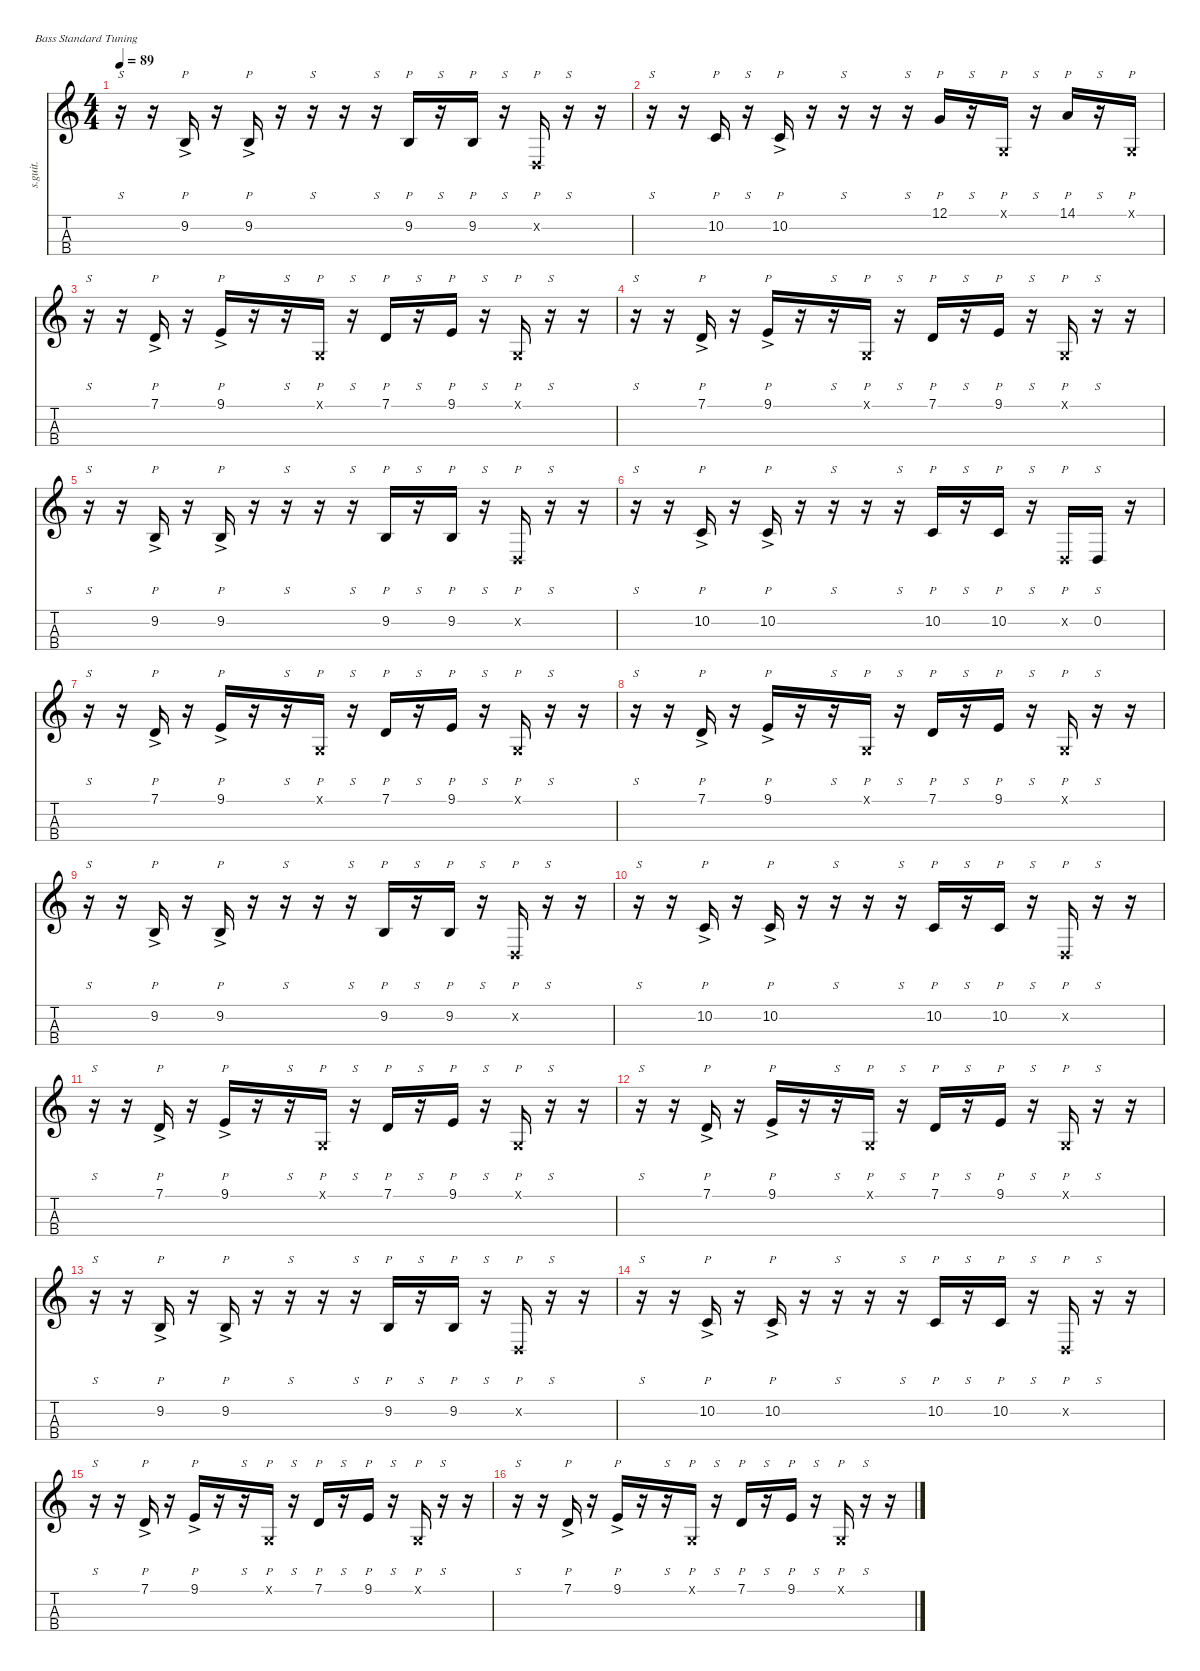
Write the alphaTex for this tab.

\defaultSystemsLayout 4
\hideDynamics
\bracketExtendMode nobrackets
\track ("Flea - Pop Overdub" "s.guit.") {instrument slapbass2}
\staff {score tabs}
\tuning (G2 D2 A1 E1)
\ts (4 4)
\tempo 89
\clef g2
\ks c
r.16{s dy f} r.16 9.2{ac}.16{p lyrics (0 "") lyrics (1 "") lyrics (2 "") lyrics (3 "") lyrics (4 "")} r.16 9.2{ac}.16{p lyrics (0 "") lyrics (1 "") lyrics (2 "") lyrics (3 "") lyrics (4 "")} r.16 r.16{s} r.16 r.16{s} 9.2.16{p lyrics (0 "") lyrics (1 "") lyrics (2 "") lyrics (3 "") lyrics (4 "")} r.16{s} 9.2.16{p lyrics (0 "") lyrics (1 "") lyrics (2 "") lyrics (3 "") lyrics (4 "")} r.16{s} 0.2{x}.16{p lyrics (0 "") lyrics (1 "") lyrics (2 "") lyrics (3 "") lyrics (4 "")} r.16{s} r.16 |
r.16{s} r.16 10.2.16{p lyrics (0 "") lyrics (1 "") lyrics (2 "") lyrics (3 "") lyrics (4 "")} r.16{s} 10.2{ac}.16{p lyrics (0 "") lyrics (1 "") lyrics (2 "") lyrics (3 "") lyrics (4 "")} r.16 r.16{s} r.16 r.16{s} 12.1.16{p lyrics (0 "") lyrics (1 "") lyrics (2 "") lyrics (3 "") lyrics (4 "")} r.16{s} 0.1{x}.16{p lyrics (0 "") lyrics (1 "") lyrics (2 "") lyrics (3 "") lyrics (4 "")} r.16{s} 14.1.16{p lyrics (0 "") lyrics (1 "") lyrics (2 "") lyrics (3 "") lyrics (4 "")} r.16{s} 0.1{x}.16{p lyrics (0 "") lyrics (1 "") lyrics (2 "") lyrics (3 "") lyrics (4 "")} |
r.16{s} r.16 7.1{ac}.16{p lyrics (0 "") lyrics (1 "") lyrics (2 "") lyrics (3 "") lyrics (4 "")} r.16 9.1{ac}.16{p lyrics (0 "") lyrics (1 "") lyrics (2 "") lyrics (3 "") lyrics (4 "")} r.16 r.16{s} 0.1{x}.16{p lyrics (0 "") lyrics (1 "") lyrics (2 "") lyrics (3 "") lyrics (4 "")} r.16{s} 7.1.16{p lyrics (0 "") lyrics (1 "") lyrics (2 "") lyrics (3 "") lyrics (4 "")} r.16{s} 9.1.16{p lyrics (0 "") lyrics (1 "") lyrics (2 "") lyrics (3 "") lyrics (4 "")} r.16{s} 0.1{x}.16{p lyrics (0 "") lyrics (1 "") lyrics (2 "") lyrics (3 "") lyrics (4 "")} r.16{s} r.16 |
r.16{s} r.16 7.1{ac}.16{p lyrics (0 "") lyrics (1 "") lyrics (2 "") lyrics (3 "") lyrics (4 "")} r.16 9.1{ac}.16{p lyrics (0 "") lyrics (1 "") lyrics (2 "") lyrics (3 "") lyrics (4 "")} r.16 r.16{s} 0.1{x}.16{p lyrics (0 "") lyrics (1 "") lyrics (2 "") lyrics (3 "") lyrics (4 "")} r.16{s} 7.1.16{p lyrics (0 "") lyrics (1 "") lyrics (2 "") lyrics (3 "") lyrics (4 "")} r.16{s} 9.1.16{p lyrics (0 "") lyrics (1 "") lyrics (2 "") lyrics (3 "") lyrics (4 "")} r.16{s} 0.1{x}.16{p lyrics (0 "") lyrics (1 "") lyrics (2 "") lyrics (3 "") lyrics (4 "")} r.16{s} r.16 |
r.16{s} r.16 9.2{ac}.16{p lyrics (0 "") lyrics (1 "") lyrics (2 "") lyrics (3 "") lyrics (4 "")} r.16 9.2{ac}.16{p lyrics (0 "") lyrics (1 "") lyrics (2 "") lyrics (3 "") lyrics (4 "")} r.16 r.16{s} r.16 r.16{s} 9.2.16{p lyrics (0 "") lyrics (1 "") lyrics (2 "") lyrics (3 "") lyrics (4 "")} r.16{s} 9.2.16{p lyrics (0 "") lyrics (1 "") lyrics (2 "") lyrics (3 "") lyrics (4 "")} r.16{s} 0.2{x}.16{p lyrics (0 "") lyrics (1 "") lyrics (2 "") lyrics (3 "") lyrics (4 "")} r.16{s} r.16 |
r.16{s} r.16 10.2{ac}.16{p lyrics (0 "") lyrics (1 "") lyrics (2 "") lyrics (3 "") lyrics (4 "")} r.16 10.2{ac}.16{p lyrics (0 "") lyrics (1 "") lyrics (2 "") lyrics (3 "") lyrics (4 "")} r.16 r.16{s} r.16 r.16{s} 10.2.16{p lyrics (0 "") lyrics (1 "") lyrics (2 "") lyrics (3 "") lyrics (4 "")} r.16{s} 10.2.16{p lyrics (0 "") lyrics (1 "") lyrics (2 "") lyrics (3 "") lyrics (4 "")} r.16{s} 0.2{x}.16{p lyrics (0 "") lyrics (1 "") lyrics (2 "") lyrics (3 "") lyrics (4 "")} 0.2.16{s lyrics (0 "") lyrics (1 "") lyrics (2 "") lyrics (3 "") lyrics (4 "")} r.16 |
r.16{s} r.16 7.1{ac}.16{p lyrics (0 "") lyrics (1 "") lyrics (2 "") lyrics (3 "") lyrics (4 "")} r.16 9.1{ac}.16{p lyrics (0 "") lyrics (1 "") lyrics (2 "") lyrics (3 "") lyrics (4 "")} r.16 r.16{s} 0.1{x}.16{p lyrics (0 "") lyrics (1 "") lyrics (2 "") lyrics (3 "") lyrics (4 "")} r.16{s} 7.1.16{p lyrics (0 "") lyrics (1 "") lyrics (2 "") lyrics (3 "") lyrics (4 "")} r.16{s} 9.1.16{p lyrics (0 "") lyrics (1 "") lyrics (2 "") lyrics (3 "") lyrics (4 "")} r.16{s} 0.1{x}.16{p lyrics (0 "") lyrics (1 "") lyrics (2 "") lyrics (3 "") lyrics (4 "")} r.16{s} r.16 |
r.16{s} r.16 7.1{ac}.16{p lyrics (0 "") lyrics (1 "") lyrics (2 "") lyrics (3 "") lyrics (4 "")} r.16 9.1{ac}.16{p lyrics (0 "") lyrics (1 "") lyrics (2 "") lyrics (3 "") lyrics (4 "")} r.16 r.16{s} 0.1{x}.16{p lyrics (0 "") lyrics (1 "") lyrics (2 "") lyrics (3 "") lyrics (4 "")} r.16{s} 7.1.16{p lyrics (0 "") lyrics (1 "") lyrics (2 "") lyrics (3 "") lyrics (4 "")} r.16{s} 9.1.16{p lyrics (0 "") lyrics (1 "") lyrics (2 "") lyrics (3 "") lyrics (4 "")} r.16{s} 0.1{x}.16{p lyrics (0 "") lyrics (1 "") lyrics (2 "") lyrics (3 "") lyrics (4 "")} r.16{s} r.16 |
r.16{s} r.16 9.2{ac}.16{p lyrics (0 "") lyrics (1 "") lyrics (2 "") lyrics (3 "") lyrics (4 "")} r.16 9.2{ac}.16{p lyrics (0 "") lyrics (1 "") lyrics (2 "") lyrics (3 "") lyrics (4 "")} r.16 r.16{s} r.16 r.16{s} 9.2.16{p lyrics (0 "") lyrics (1 "") lyrics (2 "") lyrics (3 "") lyrics (4 "")} r.16{s} 9.2.16{p lyrics (0 "") lyrics (1 "") lyrics (2 "") lyrics (3 "") lyrics (4 "")} r.16{s} 0.2{x}.16{p lyrics (0 "") lyrics (1 "") lyrics (2 "") lyrics (3 "") lyrics (4 "")} r.16{s} r.16 |
r.16{s} r.16 10.2{ac}.16{p lyrics (0 "") lyrics (1 "") lyrics (2 "") lyrics (3 "") lyrics (4 "")} r.16 10.2{ac}.16{p lyrics (0 "") lyrics (1 "") lyrics (2 "") lyrics (3 "") lyrics (4 "")} r.16 r.16{s} r.16 r.16{s} 10.2.16{p lyrics (0 "") lyrics (1 "") lyrics (2 "") lyrics (3 "") lyrics (4 "")} r.16{s} 10.2.16{p lyrics (0 "") lyrics (1 "") lyrics (2 "") lyrics (3 "") lyrics (4 "")} r.16{s} 0.2{x}.16{p lyrics (0 "") lyrics (1 "") lyrics (2 "") lyrics (3 "") lyrics (4 "")} r.16{s} r.16 |
r.16{s} r.16 7.1{ac}.16{p lyrics (0 "") lyrics (1 "") lyrics (2 "") lyrics (3 "") lyrics (4 "")} r.16 9.1{ac}.16{p lyrics (0 "") lyrics (1 "") lyrics (2 "") lyrics (3 "") lyrics (4 "")} r.16 r.16{s} 0.1{x}.16{p lyrics (0 "") lyrics (1 "") lyrics (2 "") lyrics (3 "") lyrics (4 "")} r.16{s} 7.1.16{p lyrics (0 "") lyrics (1 "") lyrics (2 "") lyrics (3 "") lyrics (4 "")} r.16{s} 9.1.16{p lyrics (0 "") lyrics (1 "") lyrics (2 "") lyrics (3 "") lyrics (4 "")} r.16{s} 0.1{x}.16{p lyrics (0 "") lyrics (1 "") lyrics (2 "") lyrics (3 "") lyrics (4 "")} r.16{s} r.16 |
r.16{s} r.16 7.1{ac}.16{p lyrics (0 "") lyrics (1 "") lyrics (2 "") lyrics (3 "") lyrics (4 "")} r.16 9.1{ac}.16{p lyrics (0 "") lyrics (1 "") lyrics (2 "") lyrics (3 "") lyrics (4 "")} r.16 r.16{s} 0.1{x}.16{p lyrics (0 "") lyrics (1 "") lyrics (2 "") lyrics (3 "") lyrics (4 "")} r.16{s} 7.1.16{p lyrics (0 "") lyrics (1 "") lyrics (2 "") lyrics (3 "") lyrics (4 "")} r.16{s} 9.1.16{p lyrics (0 "") lyrics (1 "") lyrics (2 "") lyrics (3 "") lyrics (4 "")} r.16{s} 0.1{x}.16{p lyrics (0 "") lyrics (1 "") lyrics (2 "") lyrics (3 "") lyrics (4 "")} r.16{s} r.16 |
r.16{s} r.16 9.2{ac}.16{p lyrics (0 "") lyrics (1 "") lyrics (2 "") lyrics (3 "") lyrics (4 "")} r.16 9.2{ac}.16{p lyrics (0 "") lyrics (1 "") lyrics (2 "") lyrics (3 "") lyrics (4 "")} r.16 r.16{s} r.16 r.16{s} 9.2.16{p lyrics (0 "") lyrics (1 "") lyrics (2 "") lyrics (3 "") lyrics (4 "")} r.16{s} 9.2.16{p lyrics (0 "") lyrics (1 "") lyrics (2 "") lyrics (3 "") lyrics (4 "")} r.16{s} 0.2{x}.16{p lyrics (0 "") lyrics (1 "") lyrics (2 "") lyrics (3 "") lyrics (4 "")} r.16{s} r.16 |
r.16{s} r.16 10.2{ac}.16{p lyrics (0 "") lyrics (1 "") lyrics (2 "") lyrics (3 "") lyrics (4 "")} r.16 10.2{ac}.16{p lyrics (0 "") lyrics (1 "") lyrics (2 "") lyrics (3 "") lyrics (4 "")} r.16 r.16{s} r.16 r.16{s} 10.2.16{p lyrics (0 "") lyrics (1 "") lyrics (2 "") lyrics (3 "") lyrics (4 "")} r.16{s} 10.2.16{p lyrics (0 "") lyrics (1 "") lyrics (2 "") lyrics (3 "") lyrics (4 "")} r.16{s} 0.2{x}.16{p lyrics (0 "") lyrics (1 "") lyrics (2 "") lyrics (3 "") lyrics (4 "")} r.16{s} r.16 |
r.16{s} r.16 7.1{ac}.16{p lyrics (0 "") lyrics (1 "") lyrics (2 "") lyrics (3 "") lyrics (4 "")} r.16 9.1{ac}.16{p lyrics (0 "") lyrics (1 "") lyrics (2 "") lyrics (3 "") lyrics (4 "")} r.16 r.16{s} 0.1{x}.16{p lyrics (0 "") lyrics (1 "") lyrics (2 "") lyrics (3 "") lyrics (4 "")} r.16{s} 7.1.16{p lyrics (0 "") lyrics (1 "") lyrics (2 "") lyrics (3 "") lyrics (4 "")} r.16{s} 9.1.16{p lyrics (0 "") lyrics (1 "") lyrics (2 "") lyrics (3 "") lyrics (4 "")} r.16{s} 0.1{x}.16{p lyrics (0 "") lyrics (1 "") lyrics (2 "") lyrics (3 "") lyrics (4 "")} r.16{s} r.16 |
r.16{s} r.16 7.1{ac}.16{p lyrics (0 "") lyrics (1 "") lyrics (2 "") lyrics (3 "") lyrics (4 "")} r.16 9.1{ac}.16{p lyrics (0 "") lyrics (1 "") lyrics (2 "") lyrics (3 "") lyrics (4 "")} r.16 r.16{s} 0.1{x}.16{p lyrics (0 "") lyrics (1 "") lyrics (2 "") lyrics (3 "") lyrics (4 "")} r.16{s} 7.1.16{p lyrics (0 "") lyrics (1 "") lyrics (2 "") lyrics (3 "") lyrics (4 "")} r.16{s} 9.1.16{p lyrics (0 "") lyrics (1 "") lyrics (2 "") lyrics (3 "") lyrics (4 "")} r.16{s} 0.1{x}.16{p lyrics (0 "") lyrics (1 "") lyrics (2 "") lyrics (3 "") lyrics (4 "")} r.16{s} r.16
